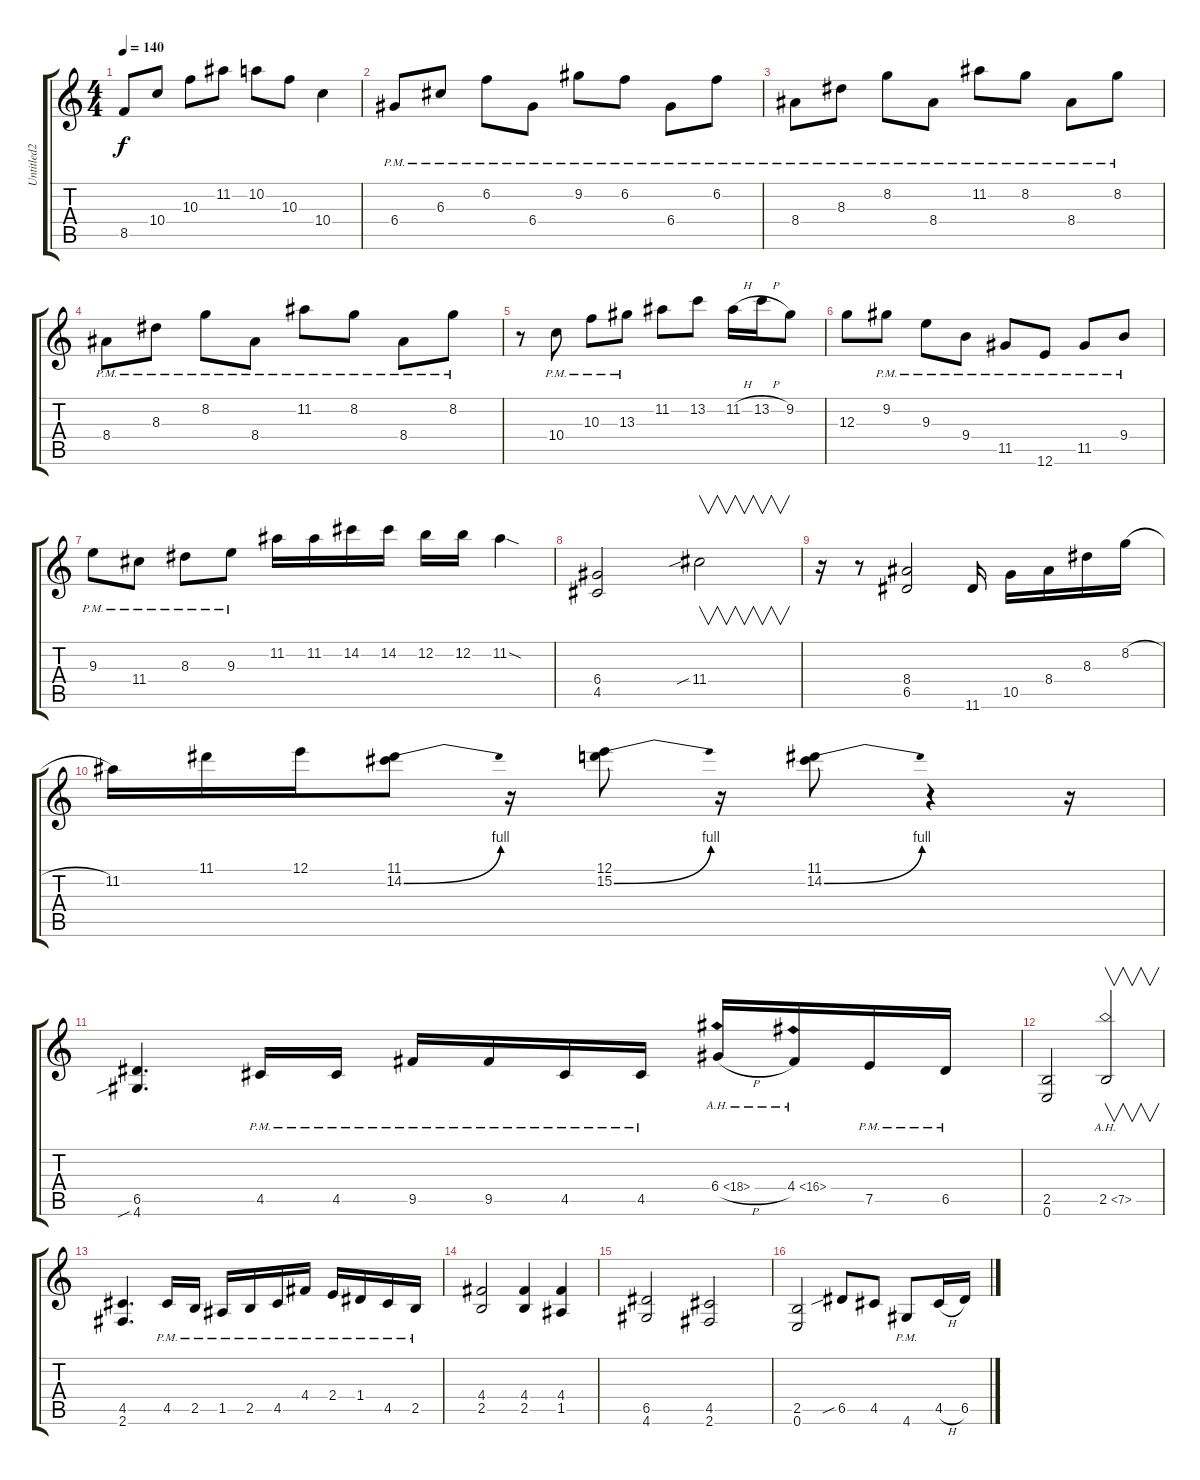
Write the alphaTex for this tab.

\track ("Untitled2" "Untitled2") {instrument distortionguitar}
\staff {score tabs}
\tuning (E4 B3 G3 D3 A2 E2) {hide}
\ts (4 4)
\tempo 140
\clef g2
\ks c
8.5.8{dy f} 10.4.8 10.3.8 11.2.8 10.2.8 10.3.8 10.4.4 |
6.4{pm}.8 6.3{pm}.8 6.2{pm}.8 6.4{pm}.8 9.2{pm}.8 6.2{pm}.8 6.4{pm}.8 6.2{pm}.8 |
8.4{pm}.8 8.3{pm}.8 8.2{pm}.8 8.4{pm}.8 11.2{pm}.8 8.2{pm}.8 8.4{pm}.8 8.2{pm}.8 |
8.4{pm}.8 8.3{pm}.8 8.2{pm}.8 8.4{pm}.8 11.2{pm}.8 8.2{pm}.8 8.4{pm}.8 8.2{pm}.8 |
r.8 10.4{pm}.8 10.3{pm}.8 13.3{pm}.8 11.2.8 13.2.8 11.2{h}.16 13.2{h}.16 9.2.8 |
12.3.8 9.2{pm}.8 9.3{pm}.8 9.4{pm}.8 11.5{pm}.8 12.6{pm}.8 11.5{pm}.8 9.4{pm}.8 |
9.3{pm}.8 11.4{pm}.8 8.3{pm}.8 9.3{pm}.8 11.2.16 11.2.16 14.2.16 14.2.16 12.2.16 12.2.16 11.2{sod}.4 |
(6.4 4.5).2 11.4{sib}.2{v} |
r.16 r.8 (8.4 6.5).2 11.6.16 10.5.16 8.4.16 8.3.16 8.2{h}.16 |
11.2.16 11.1.16 12.1.16 (11.1 14.2{be (bend 0 0 60 4)}).8 r.16 (12.1 15.2{be (bend 0 0 60 4)}).8 r.16 (11.1 14.2{be (bend 0 0 60 4)}).8 r.4 r.16 |
(6.5 4.6{sib}).4{d} 4.5{pm}.16 4.5{pm}.16 9.5{pm}.16 9.5{pm}.16 4.5{pm}.16 4.5{pm}.16 6.4{ah 12 h}.16 4.4{ah 12}.16 7.5{pm}.16 6.5{pm}.16 |
(2.5 0.6).2 2.5{ah 5}.2{v} |
(4.5 2.6).4{d} 4.5{pm}.16 2.5{pm}.16 1.5{pm}.16 2.5{pm}.16 4.5{pm}.16 4.4{pm}.16 2.4{pm}.16 1.4{pm}.16 4.5{pm}.16 2.5{pm}.16 |
(4.4 2.5).2 (4.4 2.5).4 (4.4 1.5).4 |
(6.5 4.6).2 (4.5 2.6).2 |
(2.5 0.6).2 6.5{sib}.8 4.5.8 4.6{pm}.8 4.5{h}.16 6.5.16
